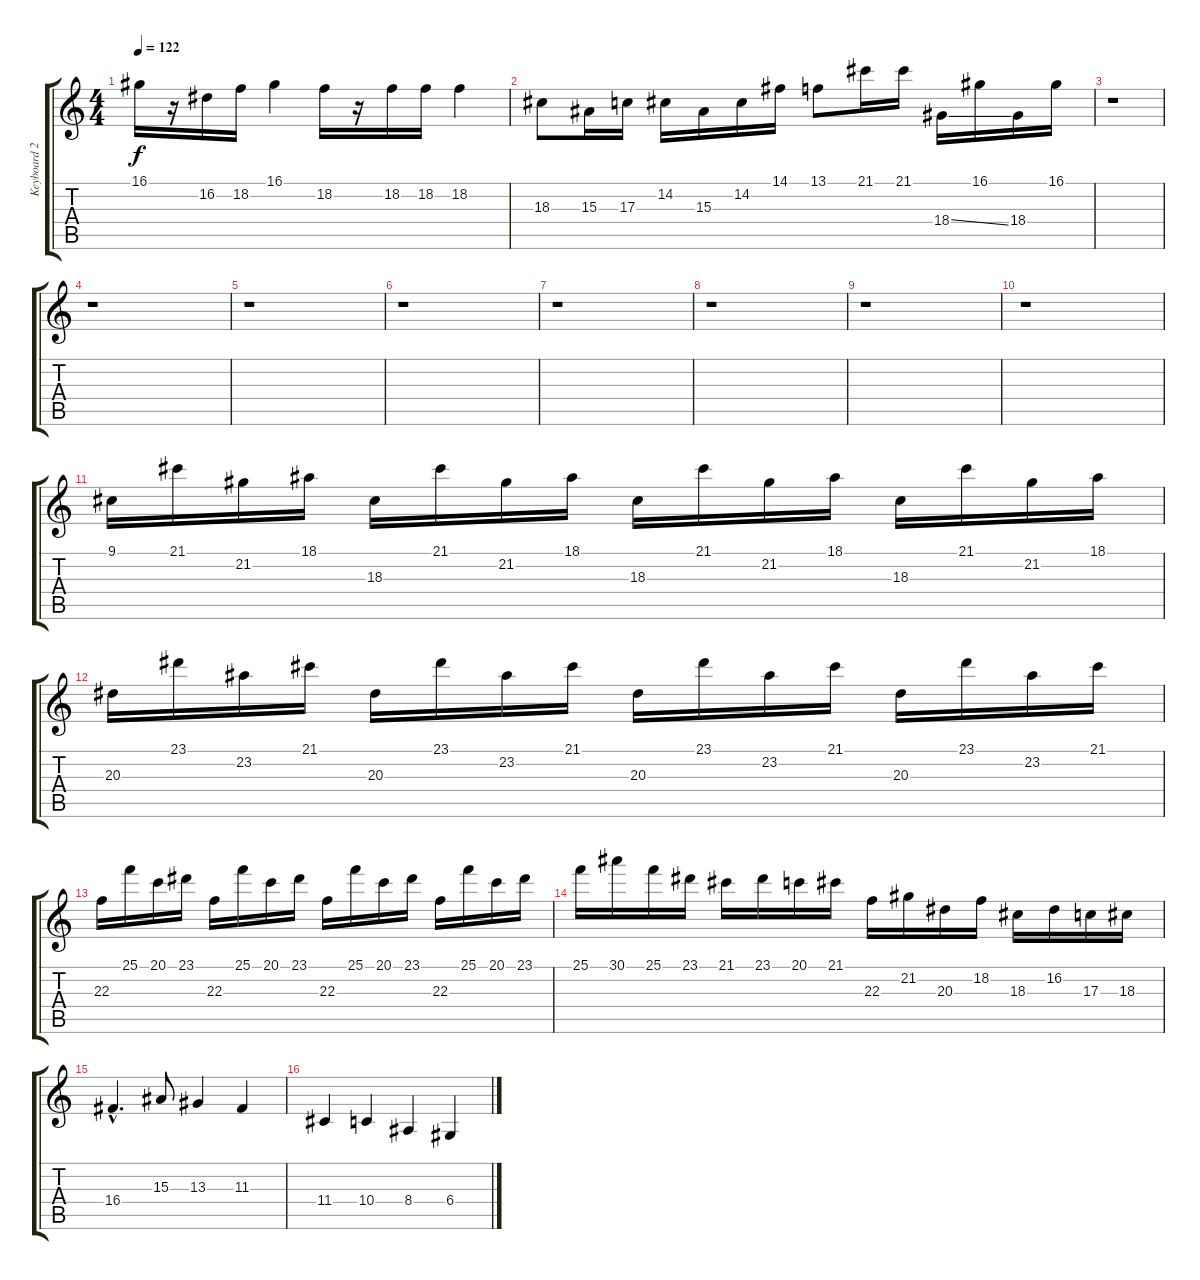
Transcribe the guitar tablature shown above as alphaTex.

\track ("Keyboard 2" "Keyboard 2") {instrument lead2sawtooth}
\staff {score tabs}
\tuning (E4 B3 G3 D3 A2 E2) {hide}
\ts (4 4)
\tempo 122
\clef g2
\ks c
16.1.16{dy f instrument lead2sawtooth} r.16 16.2.16 18.2.16 16.1.4 18.2.16 r.16 18.2.16 18.2.16 18.2.4 |
18.3.8 15.3.16 17.3.16 14.2.16 15.3.16 14.2.16 14.1.16 13.1.8 21.1.16 21.1.16 18.4{ss}.16 16.1.16 18.4.16 16.1.16 |
r.1 |
r.1 |
r.1 |
r.1 |
r.1 |
r.1 |
r.1 |
r.1 |
9.1.16{volume 11} 21.1.16 21.2.16 18.1.16 18.3.16 21.1.16 21.2.16 18.1.16 18.3.16 21.1.16 21.2.16 18.1.16 18.3.16 21.1.16 21.2.16 18.1.16 |
20.3.16 23.1.16 23.2.16 21.1.16 20.3.16 23.1.16 23.2.16 21.1.16 20.3.16 23.1.16 23.2.16 21.1.16 20.3.16 23.1.16 23.2.16 21.1.16 |
22.3.16 25.1.16 20.1.16 23.1.16 22.3.16 25.1.16 20.1.16 23.1.16 22.3.16 25.1.16 20.1.16 23.1.16 22.3.16 25.1.16 20.1.16 23.1.16 |
25.1.16 30.1.16 25.1.16 23.1.16 21.1.16 23.1.16 20.1.16 21.1.16 22.3.16 21.2.16 20.3.16 18.2.16 18.3.16 16.2.16 17.3.16 18.3.16 |
16.4{hac}.4{d volume 12} 15.3.8 13.3.4 11.3.4 |
11.4.4 10.4.4 8.4.4 6.4.4
